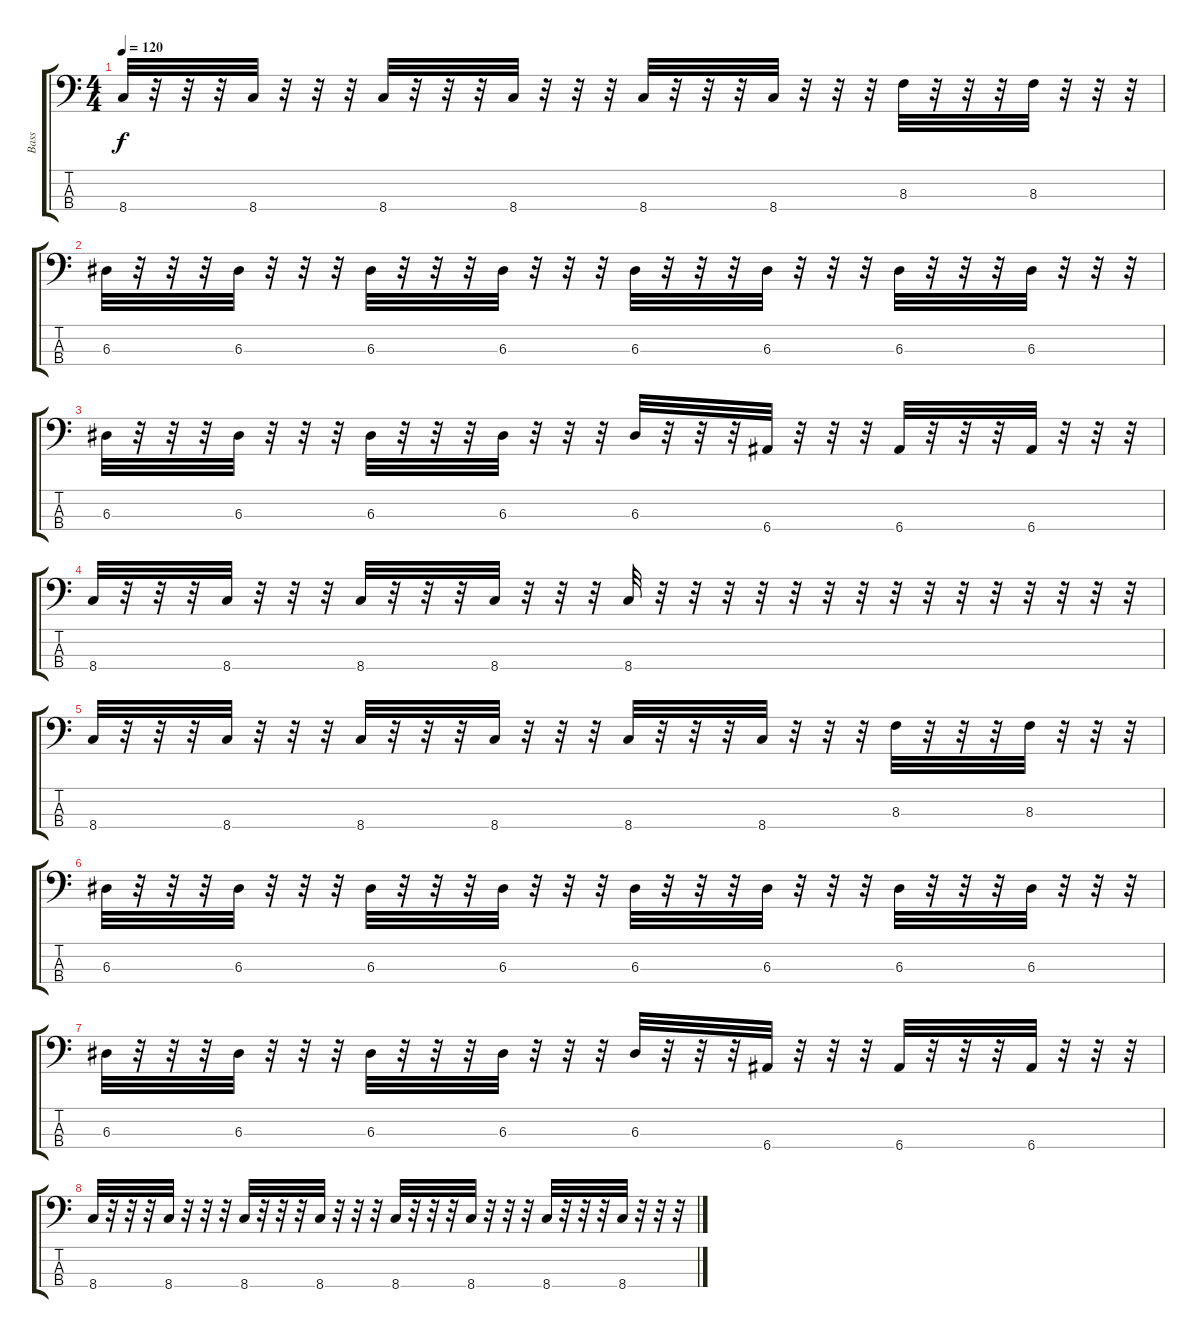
\track ("Bass" "Bass") {instrument electricbasspick}
\staff {score tabs}
\tuning (G2 D2 A1 E1) {hide}
\ts (4 4)
\tempo 120
\clef f4
\ks c
8.4.32{dy f volume 16 instrument lead8bassandlead} r.32 r.32 r.32 8.4.32 r.32 r.32 r.32 8.4.32 r.32 r.32 r.32 8.4.32 r.32 r.32 r.32 8.4.32 r.32 r.32 r.32 8.4.32 r.32 r.32 r.32 8.3.32 r.32 r.32 r.32 8.3.32 r.32 r.32 r.32 |
6.3.32 r.32 r.32 r.32 6.3.32 r.32 r.32 r.32 6.3.32 r.32 r.32 r.32 6.3.32 r.32 r.32 r.32 6.3.32 r.32 r.32 r.32 6.3.32 r.32 r.32 r.32 6.3.32 r.32 r.32 r.32 6.3.32 r.32 r.32 r.32 |
6.3.32 r.32 r.32 r.32 6.3.32 r.32 r.32 r.32 6.3.32 r.32 r.32 r.32 6.3.32 r.32 r.32 r.32 6.3.32 r.32 r.32 r.32 6.4.32 r.32 r.32 r.32 6.4.32 r.32 r.32 r.32 6.4.32 r.32 r.32 r.32 |
8.4.32 r.32 r.32 r.32 8.4.32 r.32 r.32 r.32 8.4.32 r.32 r.32 r.32 8.4.32 r.32 r.32 r.32 8.4.32 r.32 r.32 r.32 r.32 r.32 r.32 r.32 r.32 r.32 r.32 r.32 r.32 r.32 r.32 r.32 |
8.4.32 r.32 r.32 r.32 8.4.32 r.32 r.32 r.32 8.4.32 r.32 r.32 r.32 8.4.32 r.32 r.32 r.32 8.4.32 r.32 r.32 r.32 8.4.32 r.32 r.32 r.32 8.3.32 r.32 r.32 r.32 8.3.32 r.32 r.32 r.32 |
6.3.32 r.32 r.32 r.32 6.3.32 r.32 r.32 r.32 6.3.32 r.32 r.32 r.32 6.3.32 r.32 r.32 r.32 6.3.32 r.32 r.32 r.32 6.3.32 r.32 r.32 r.32 6.3.32 r.32 r.32 r.32 6.3.32 r.32 r.32 r.32 |
6.3.32 r.32 r.32 r.32 6.3.32 r.32 r.32 r.32 6.3.32 r.32 r.32 r.32 6.3.32 r.32 r.32 r.32 6.3.32 r.32 r.32 r.32 6.4.32 r.32 r.32 r.32 6.4.32 r.32 r.32 r.32 6.4.32 r.32 r.32 r.32 |
8.4.32 r.32 r.32 r.32 8.4.32 r.32 r.32 r.32 8.4.32 r.32 r.32 r.32 8.4.32 r.32 r.32 r.32 8.4.32 r.32 r.32 r.32 8.4.32 r.32 r.32 r.32 8.4.32 r.32 r.32 r.32 8.4.32 r.32 r.32 r.32
